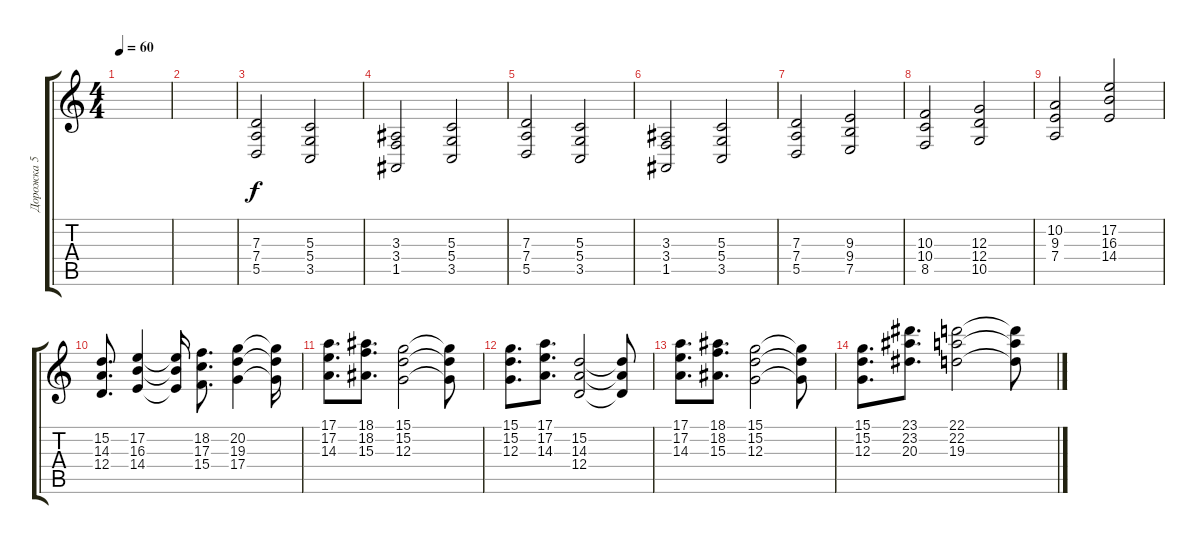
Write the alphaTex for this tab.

\track ("Дорожка 5" "Дорожка 5") {instrument churchorgan}
\staff {score tabs}
\tuning (E4 B3 G3 D3 A2 E2) {hide}
\ts (4 4)
\tempo 60
\clef g2
\ks c
|
|
(7.3 7.4 5.5).2 (5.3 5.4 3.5).2 |
(3.3 3.4 1.5).2 (5.3 5.4 3.5).2 |
(7.3 7.4 5.5).2 (5.3 5.4 3.5).2 |
(3.3 3.4 1.5).2 (5.3 5.4 3.5).2 |
(7.3 7.4 5.5).2 (9.3 9.4 7.5).2 |
(10.3 10.4 8.5).2 (12.3 12.4 10.5).2 |
(10.2 9.3 7.4).2 (17.2 16.3 14.4).2 |
(15.2 14.3 12.4).8{d} (17.2 16.3 14.4).4 (17.2{t} 16.3{t} 14.4{t}).16 (18.2 17.3 15.4).8{d} (20.2 19.3 17.4).4 (20.2{t} 19.3{t} 17.4{t}).16 |
(17.1 17.2 14.3).8{d} (18.1 18.2 15.3).8{d} (15.1 15.2 12.3).2 (15.1{t} 15.2{t} 12.3{t}).8 |
(15.1 15.2 12.3).8{d} (17.1 17.2 14.3).8{d} (15.2 14.3 12.4).2 (15.2{t} 14.3{t} 12.4{t}).8 |
(17.1 17.2 14.3).8{d} (18.1 18.2 15.3).8{d} (15.1 15.2 12.3).2 (15.1{t} 15.2{t} 12.3{t}).8 |
(15.1 15.2 12.3).8{d} (23.1 23.2 20.3).8{d} (22.1 22.2 19.3).2 (22.1{t} 22.2{t} 19.3{t}).8
